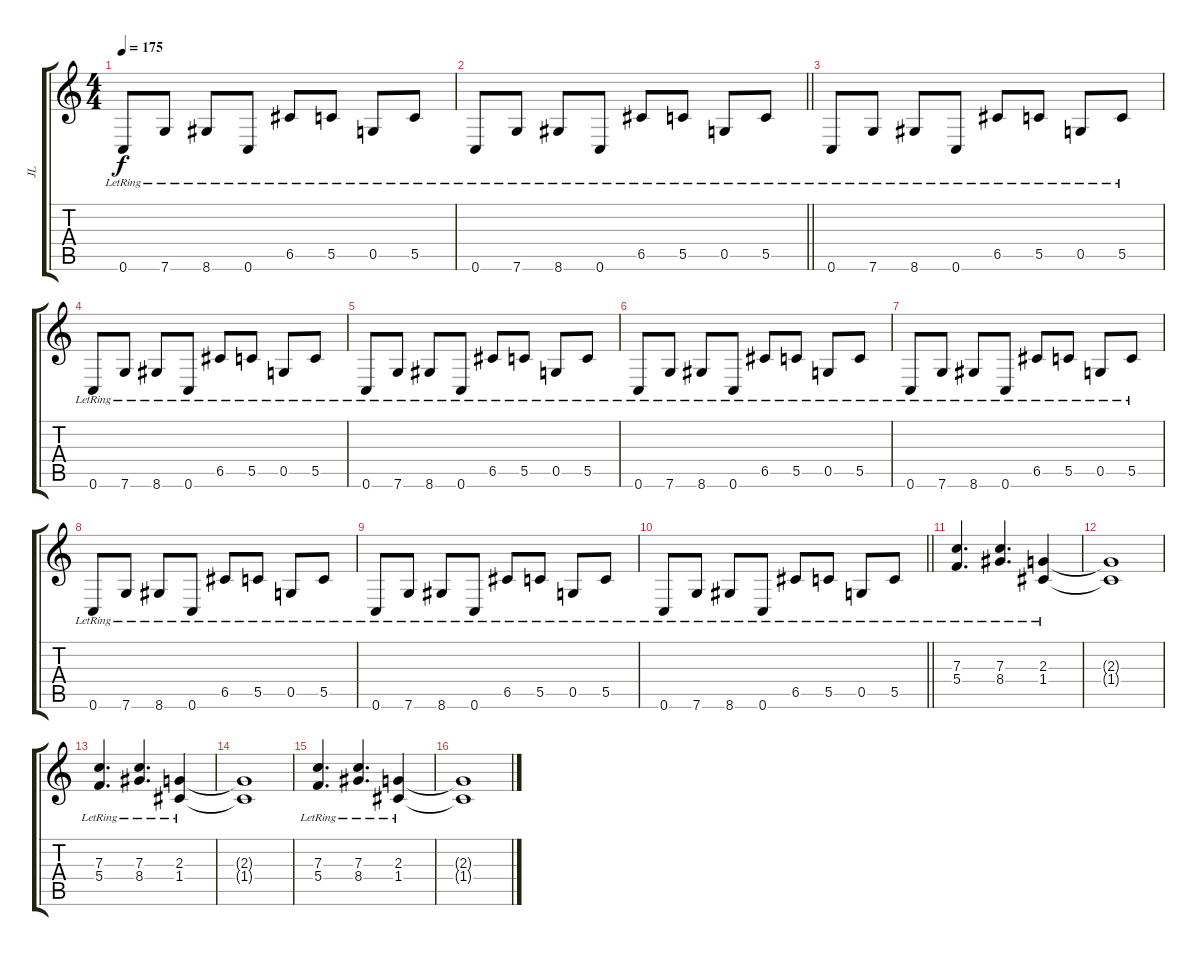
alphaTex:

\track ("JL" "JL") {instrument electricguitarjazz}
\staff {score tabs}
\tuning (D4 A3 F3 C3 G2 C2) {hide}
\ts (4 4)
\tempo 175
\clef g2
\ks c
0.6{lr}.8{dy f} 7.6{lr}.8 8.6{lr}.8 0.6{lr}.8 6.5{lr}.8 5.5{lr}.8 0.5{lr}.8 5.5{lr}.8 |
\barLineRight lightlight
0.6{lr}.8 7.6{lr}.8 8.6{lr}.8 0.6{lr}.8 6.5{lr}.8 5.5{lr}.8 0.5{lr}.8 5.5{lr}.8 |
\section ("" "")
0.6{lr}.8 7.6{lr}.8 8.6{lr}.8 0.6{lr}.8 6.5{lr}.8 5.5{lr}.8 0.5{lr}.8 5.5{lr}.8 |
0.6{lr}.8 7.6{lr}.8 8.6{lr}.8 0.6{lr}.8 6.5{lr}.8 5.5{lr}.8 0.5{lr}.8 5.5{lr}.8 |
0.6{lr}.8 7.6{lr}.8 8.6{lr}.8 0.6{lr}.8 6.5{lr}.8 5.5{lr}.8 0.5{lr}.8 5.5{lr}.8 |
0.6{lr}.8 7.6{lr}.8 8.6{lr}.8 0.6{lr}.8 6.5{lr}.8 5.5{lr}.8 0.5{lr}.8 5.5{lr}.8 |
0.6{lr}.8 7.6{lr}.8 8.6{lr}.8 0.6{lr}.8 6.5{lr}.8 5.5{lr}.8 0.5{lr}.8 5.5{lr}.8 |
0.6{lr}.8 7.6{lr}.8 8.6{lr}.8 0.6{lr}.8 6.5{lr}.8 5.5{lr}.8 0.5{lr}.8 5.5{lr}.8 |
0.6{lr}.8 7.6{lr}.8 8.6{lr}.8 0.6{lr}.8 6.5{lr}.8 5.5{lr}.8 0.5{lr}.8 5.5{lr}.8 |
\barLineRight lightlight
0.6{lr}.8 7.6{lr}.8 8.6{lr}.8 0.6{lr}.8 6.5{lr}.8 5.5{lr}.8 0.5{lr}.8 5.5{lr}.8 |
\section ("" "")
(7.3{lr} 5.4{lr}).4{d} (7.3{lr} 8.4{lr}).4{d} (2.3{lr} 1.4{lr}).4 |
(2.3{t} 1.4{t}).1 |
(7.3{lr} 5.4{lr}).4{d} (7.3{lr} 8.4{lr}).4{d} (2.3{lr} 1.4{lr}).4 |
(2.3{t} 1.4{t}).1 |
(7.3{lr} 5.4{lr}).4{d} (7.3{lr} 8.4{lr}).4{d} (2.3{lr} 1.4{lr}).4 |
(2.3{t} 1.4{t}).1
